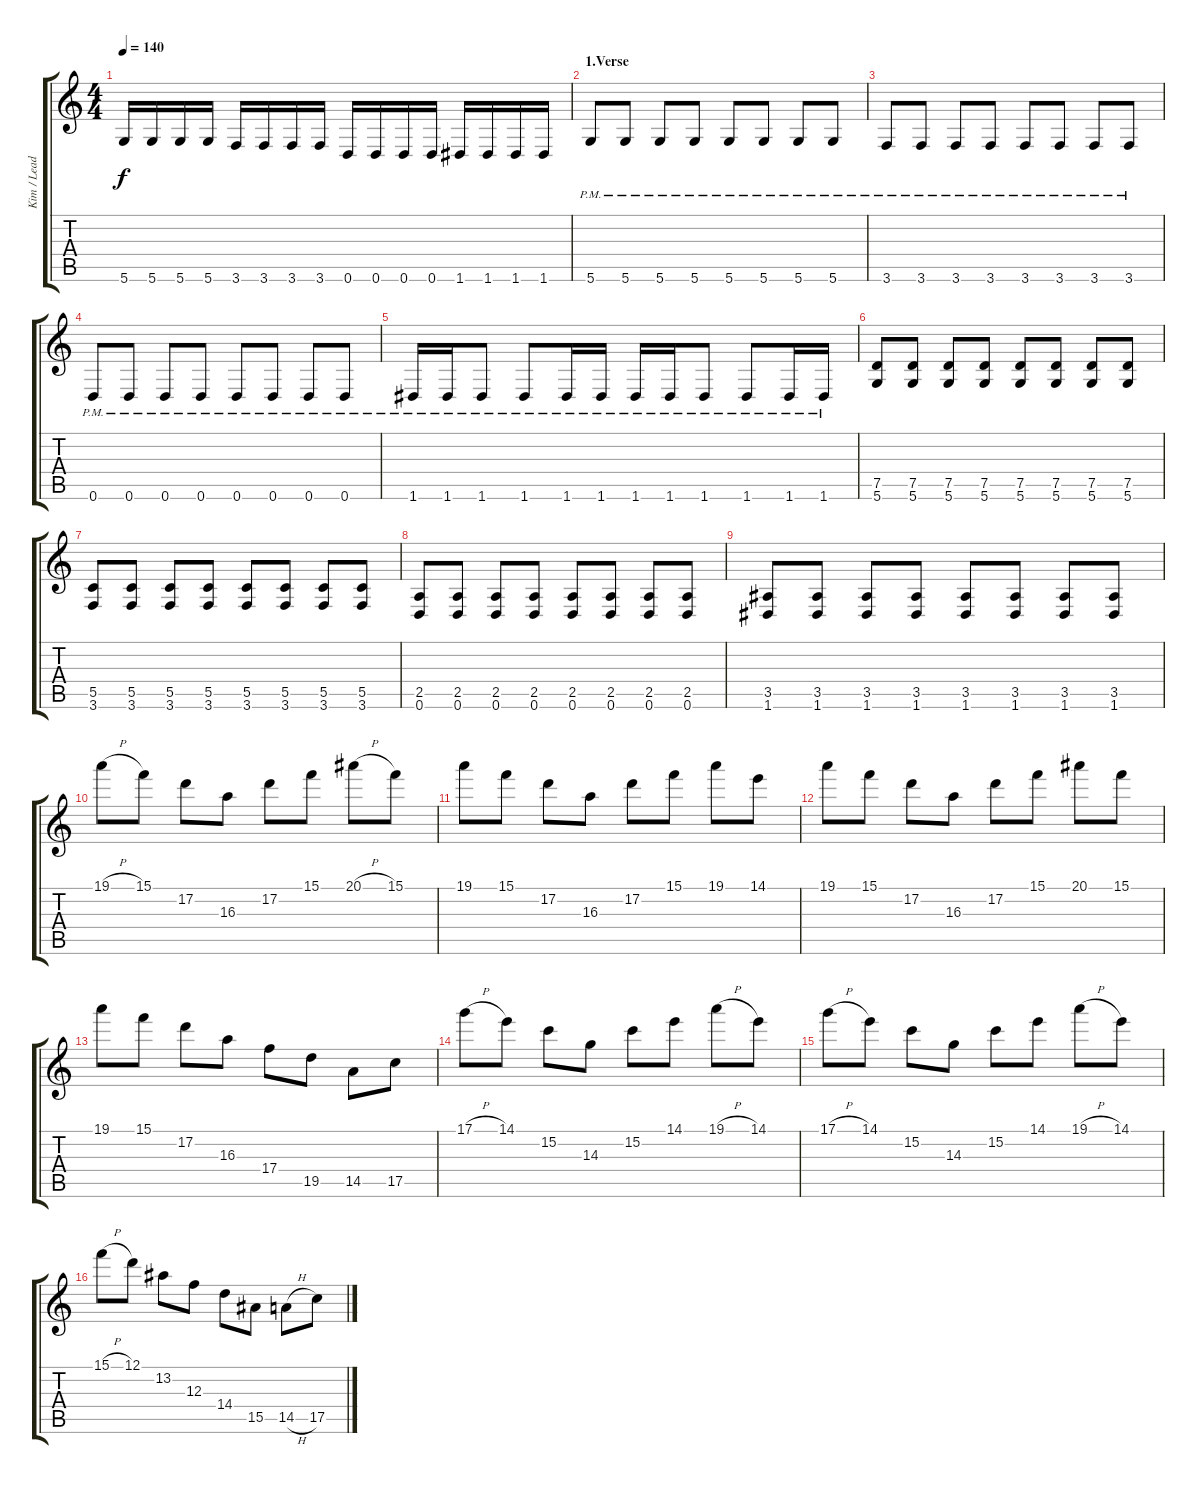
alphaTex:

\track ("Kim / Lead Guitar" "Kim / Lead") {instrument distortionguitar}
\staff {score tabs}
\tuning (D4 A3 F3 C3 G2 D2) {hide}
\ts (4 4)
\tempo 140
\clef g2
\ks c
5.6.16{dy f} 5.6.16 5.6.16 5.6.16 3.6.16 3.6.16 3.6.16 3.6.16 0.6.16 0.6.16 0.6.16 0.6.16 1.6.16 1.6.16 1.6.16 1.6.16 |
\section ("" "1.Verse")
5.6{pm}.8{volume 14 balance 6} 5.6{pm}.8 5.6{pm}.8 5.6{pm}.8 5.6{pm}.8 5.6{pm}.8 5.6{pm}.8 5.6{pm}.8 |
3.6{pm}.8 3.6{pm}.8 3.6{pm}.8 3.6{pm}.8 3.6{pm}.8 3.6{pm}.8 3.6{pm}.8 3.6{pm}.8 |
0.6{pm}.8 0.6{pm}.8 0.6{pm}.8 0.6{pm}.8 0.6{pm}.8 0.6{pm}.8 0.6{pm}.8 0.6{pm}.8 |
1.6{pm}.16 1.6{pm}.16 1.6{pm}.8 1.6{pm}.8 1.6{pm}.16 1.6{pm}.16 1.6{pm}.16 1.6{pm}.16 1.6{pm}.8 1.6{pm}.8 1.6{pm}.16 1.6{pm}.16 |
(7.5 5.6).8 (7.5 5.6).8 (7.5 5.6).8 (7.5 5.6).8 (7.5 5.6).8 (7.5 5.6).8 (7.5 5.6).8 (7.5 5.6).8 |
(5.5 3.6).8 (5.5 3.6).8 (5.5 3.6).8 (5.5 3.6).8 (5.5 3.6).8 (5.5 3.6).8 (5.5 3.6).8 (5.5 3.6).8 |
(2.5 0.6).8 (2.5 0.6).8 (2.5 0.6).8 (2.5 0.6).8 (2.5 0.6).8 (2.5 0.6).8 (2.5 0.6).8 (2.5 0.6).8 |
(3.5 1.6).8 (3.5 1.6).8 (3.5 1.6).8 (3.5 1.6).8 (3.5 1.6).8 (3.5 1.6).8 (3.5 1.6).8 (3.5 1.6).8 |
19.1{h}.8{volume 13 balance 8} 15.1.8 17.2.8 16.3.8 17.2.8 15.1.8 20.1{h}.8 15.1.8 |
19.1.8 15.1.8 17.2.8 16.3.8 17.2.8 15.1.8 19.1.8 14.1.8 |
19.1.8 15.1.8 17.2.8 16.3.8 17.2.8 15.1.8 20.1.8 15.1.8 |
19.1.8 15.1.8 17.2.8 16.3.8 17.4.8 19.5.8 14.5.8 17.5.8 |
17.1{h}.8 14.1.8 15.2.8 14.3.8 15.2.8 14.1.8 19.1{h}.8 14.1.8 |
17.1{h}.8 14.1.8 15.2.8 14.3.8 15.2.8 14.1.8 19.1{h}.8 14.1.8 |
15.1{h}.8 12.1.8 13.2.8 12.3.8 14.4.8 15.5.8 14.5{h}.8 17.5.8
